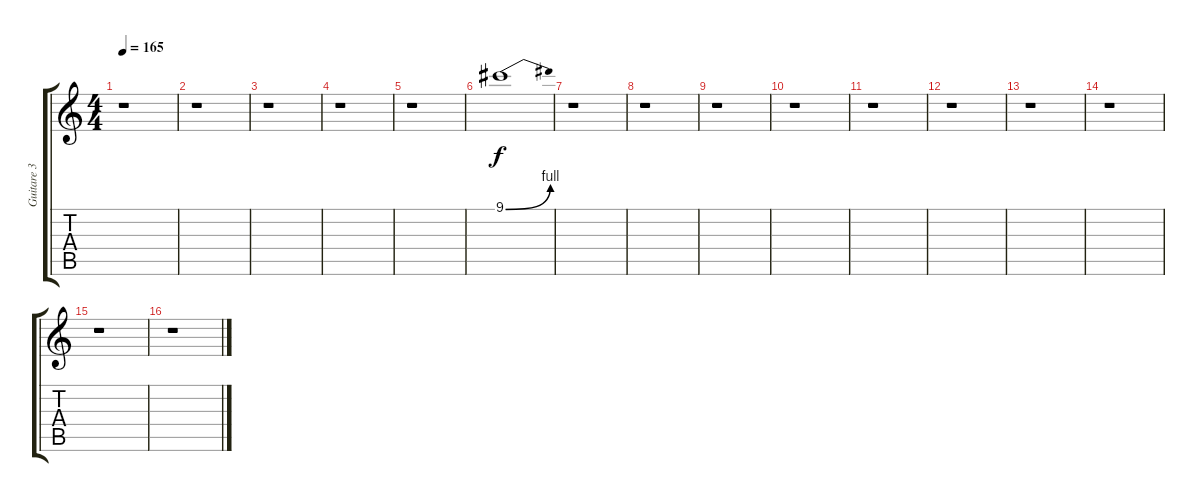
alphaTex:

\track ("Guitare 3" "Guitare 3") {instrument overdrivenguitar}
\staff {score tabs}
\tuning (E4 B3 G3 D3 A2 E2) {hide}
\ts (4 4)
\tempo 165
\clef g2
\ks c
r.1{dy f} |
r.1 |
r.1 |
r.1 |
r.1 |
9.1{be (bend 0 0 60 4)}.1 |
r.1 |
r.1 |
r.1 |
r.1 |
r.1 |
r.1 |
r.1 |
r.1 |
r.1 |
r.1
